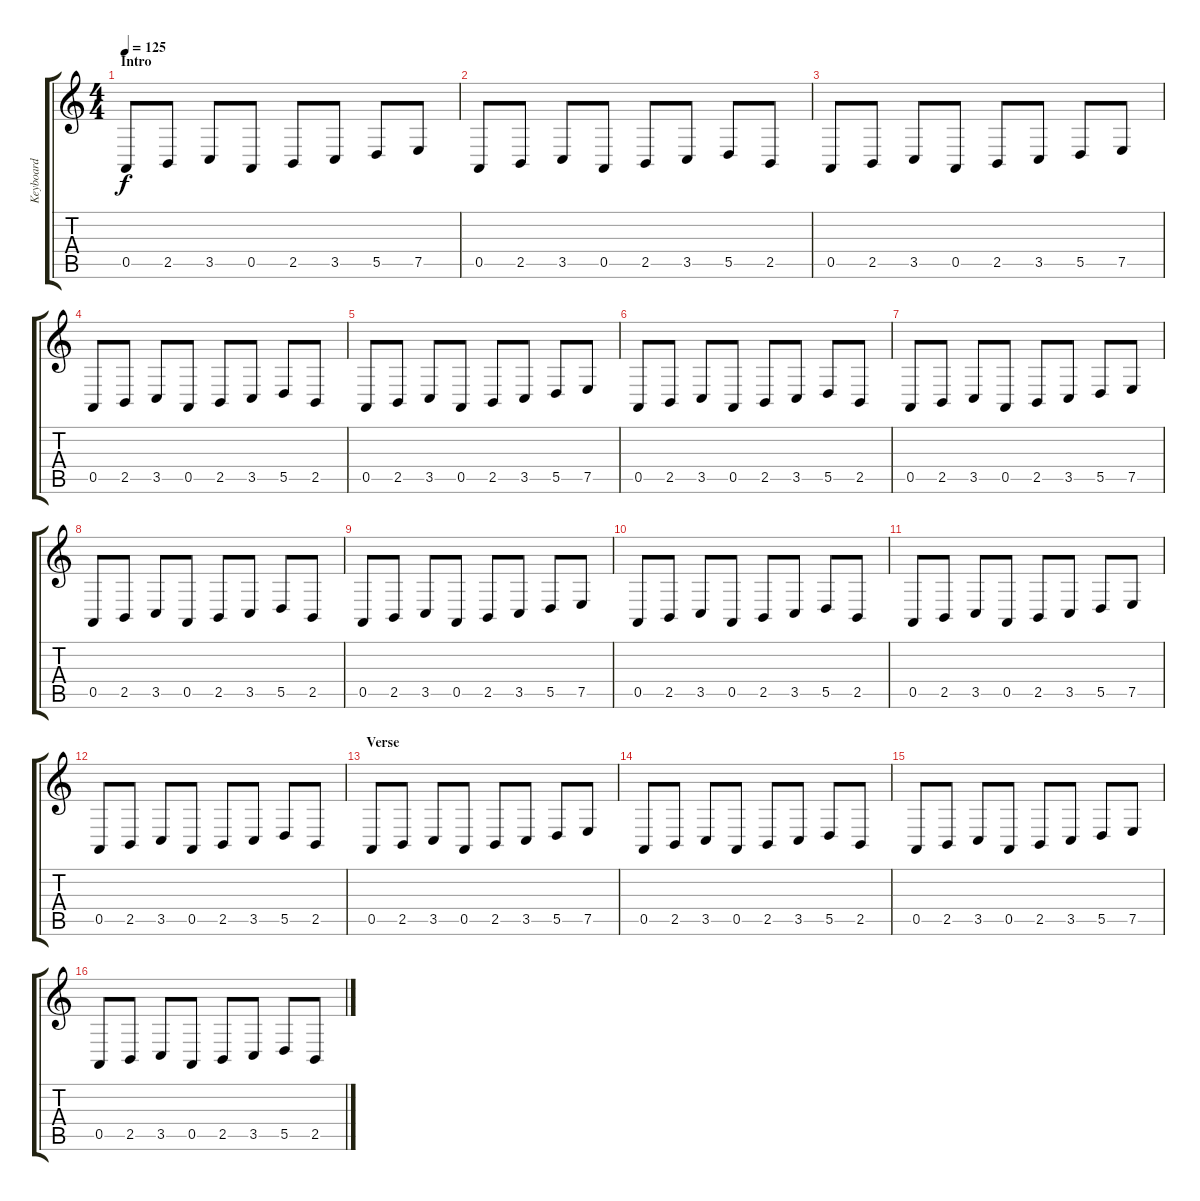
\track ("Keyboard" "Keyboard") {instrument marimba}
\staff {score tabs}
\tuning (E4 B3 G3 D3 A2 E2) {hide}
\ts (4 4)
\section ("" "Intro")
\tempo 125
\clef g2
\ks c
0.5.8{dy f instrument marimba} 2.5.8 3.5.8 0.5.8 2.5.8 3.5.8 5.5.8 7.5.8 |
0.5.8 2.5.8 3.5.8 0.5.8 2.5.8 3.5.8 5.5.8 2.5.8 |
0.5.8 2.5.8 3.5.8 0.5.8 2.5.8 3.5.8 5.5.8 7.5.8 |
0.5.8 2.5.8 3.5.8 0.5.8 2.5.8 3.5.8 5.5.8 2.5.8 |
0.5.8 2.5.8 3.5.8 0.5.8 2.5.8 3.5.8 5.5.8 7.5.8 |
0.5.8 2.5.8 3.5.8 0.5.8 2.5.8 3.5.8 5.5.8 2.5.8 |
0.5.8 2.5.8 3.5.8 0.5.8 2.5.8 3.5.8 5.5.8 7.5.8 |
0.5.8 2.5.8 3.5.8 0.5.8 2.5.8 3.5.8 5.5.8 2.5.8 |
0.5.8 2.5.8 3.5.8 0.5.8 2.5.8 3.5.8 5.5.8 7.5.8 |
0.5.8 2.5.8 3.5.8 0.5.8 2.5.8 3.5.8 5.5.8 2.5.8 |
0.5.8 2.5.8 3.5.8 0.5.8 2.5.8 3.5.8 5.5.8 7.5.8 |
0.5.8 2.5.8 3.5.8 0.5.8 2.5.8 3.5.8 5.5.8 2.5.8 |
\section ("" "Verse")
0.5.8 2.5.8 3.5.8 0.5.8 2.5.8 3.5.8 5.5.8 7.5.8 |
0.5.8 2.5.8 3.5.8 0.5.8 2.5.8 3.5.8 5.5.8 2.5.8 |
0.5.8 2.5.8 3.5.8 0.5.8 2.5.8 3.5.8 5.5.8 7.5.8 |
0.5.8 2.5.8 3.5.8 0.5.8 2.5.8 3.5.8 5.5.8 2.5.8
